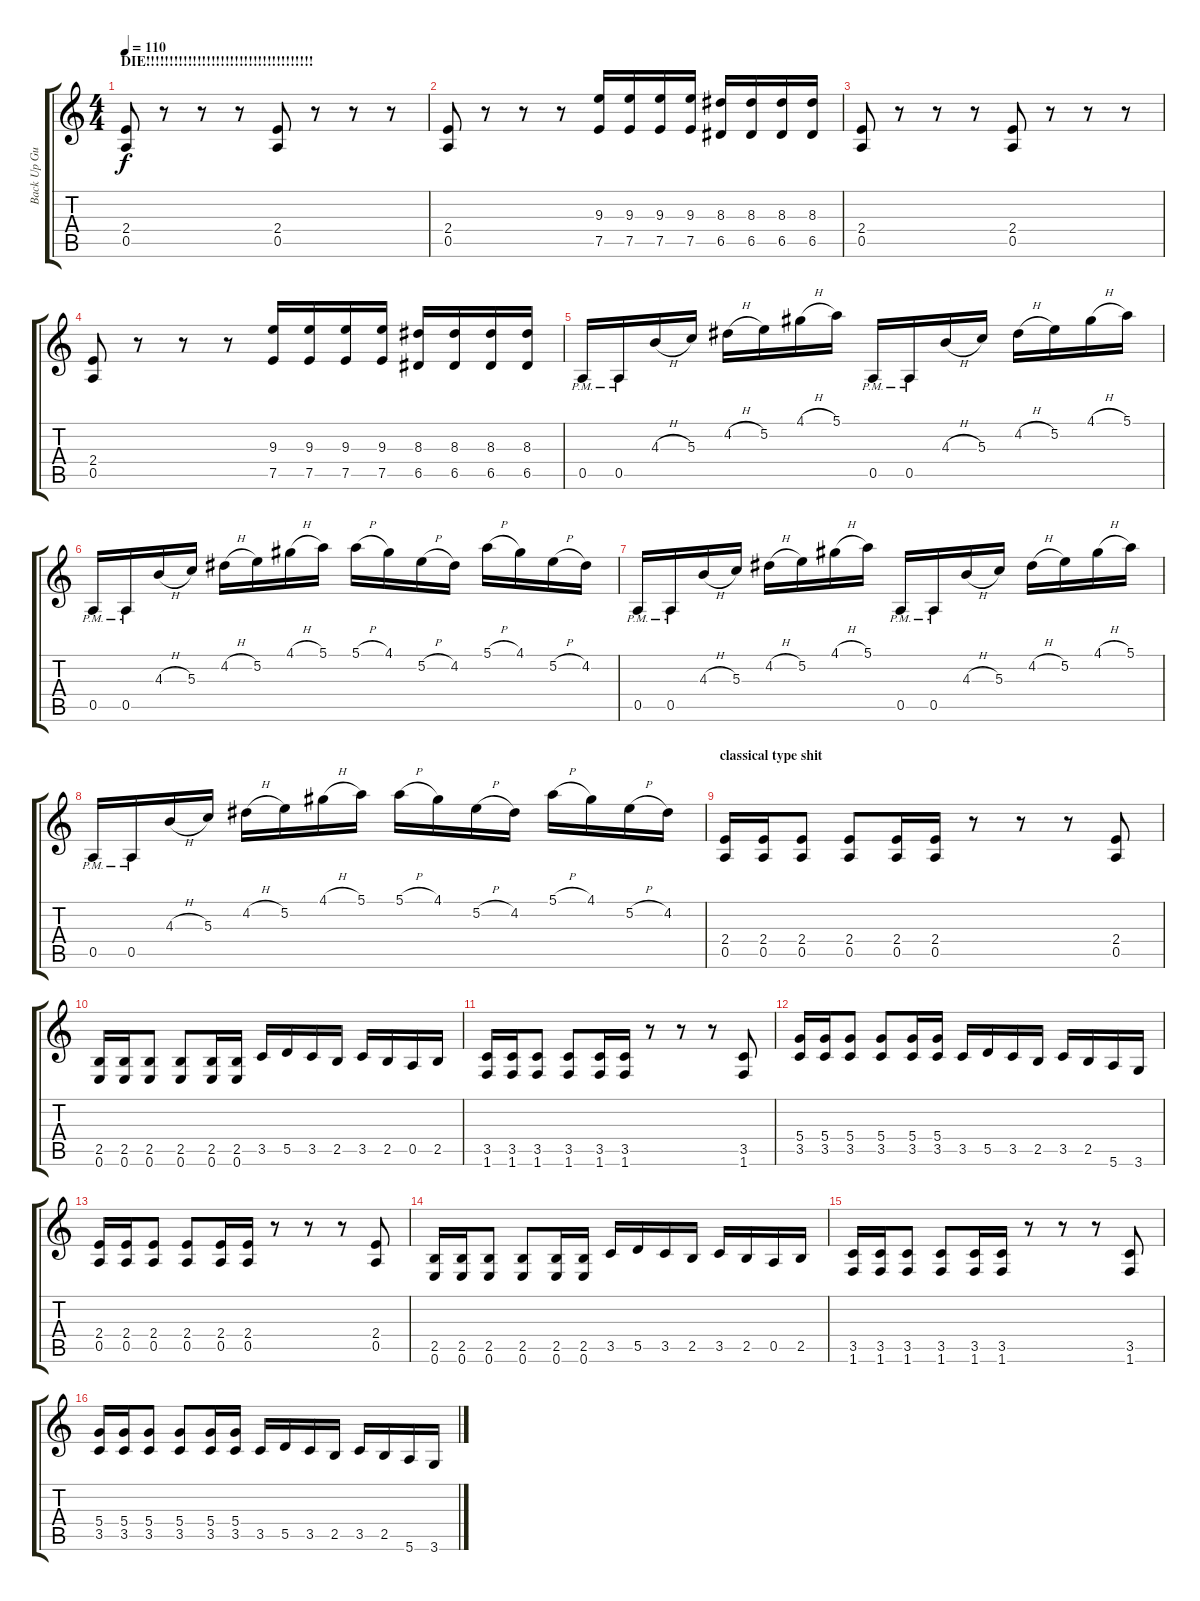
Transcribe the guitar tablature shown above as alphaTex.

\track ("Back Up Guitar" "Back Up Gu") {instrument overdrivenguitar}
\staff {score tabs}
\tuning (E4 B3 G3 D3 A2 E2) {hide}
\ts (4 4)
\section ("" "DIE!!!!!!!!!!!!!!!!!!!!!!!!!!!!!!!!!!!!")
\tempo 110
\clef g2
\ks c
(2.4 0.5).8{dy f} r.8 r.8 r.8 (2.4 0.5).8 r.8 r.8 r.8 |
(2.4 0.5).8 r.8 r.8 r.8 (9.3 7.5).16 (9.3 7.5).16 (9.3 7.5).16 (9.3 7.5).16 (8.3 6.5).16 (8.3 6.5).16 (8.3 6.5).16 (8.3 6.5).16 |
(2.4 0.5).8 r.8 r.8 r.8 (2.4 0.5).8 r.8 r.8 r.8 |
(2.4 0.5).8 r.8 r.8 r.8 (9.3 7.5).16 (9.3 7.5).16 (9.3 7.5).16 (9.3 7.5).16 (8.3 6.5).16 (8.3 6.5).16 (8.3 6.5).16 (8.3 6.5).16 |
0.5{pm}.16 0.5{pm}.16 4.3{h}.16 5.3.16 4.2{h}.16 5.2.16 4.1{h}.16 5.1.16 0.5{pm}.16 0.5{pm}.16 4.3{h}.16 5.3.16 4.2{h}.16 5.2.16 4.1{h}.16 5.1.16 |
0.5{pm}.16 0.5{pm}.16 4.3{h}.16 5.3.16 4.2{h}.16 5.2.16 4.1{h}.16 5.1.16 5.1{h}.16 4.1.16 5.2{h}.16 4.2.16 5.1{h}.16 4.1.16 5.2{h}.16 4.2.16 |
0.5{pm}.16 0.5{pm}.16 4.3{h}.16 5.3.16 4.2{h}.16 5.2.16 4.1{h}.16 5.1.16 0.5{pm}.16 0.5{pm}.16 4.3{h}.16 5.3.16 4.2{h}.16 5.2.16 4.1{h}.16 5.1.16 |
0.5{pm}.16 0.5{pm}.16 4.3{h}.16 5.3.16 4.2{h}.16 5.2.16 4.1{h}.16 5.1.16 5.1{h}.16 4.1.16 5.2{h}.16 4.2.16 5.1{h}.16 4.1.16 5.2{h}.16 4.2.16 |
\section ("" "classical type shit")
(2.4 0.5).16 (2.4 0.5).16 (2.4 0.5).8 (2.4 0.5).8 (2.4 0.5).16 (2.4 0.5).16 r.8 r.8 r.8 (2.4 0.5).8 |
(2.5 0.6).16 (2.5 0.6).16 (2.5 0.6).8 (2.5 0.6).8 (2.5 0.6).16 (2.5 0.6).16 3.5.16 5.5.16 3.5.16 2.5.16 3.5.16 2.5.16 0.5.16 2.5.16 |
(3.5 1.6).16 (3.5 1.6).16 (3.5 1.6).8 (3.5 1.6).8 (3.5 1.6).16 (3.5 1.6).16 r.8 r.8 r.8 (3.5 1.6).8 |
(5.4 3.5).16 (5.4 3.5).16 (5.4 3.5).8 (5.4 3.5).8 (5.4 3.5).16 (5.4 3.5).16 3.5.16 5.5.16 3.5.16 2.5.16 3.5.16 2.5.16 5.6.16 3.6.16 |
(2.4 0.5).16 (2.4 0.5).16 (2.4 0.5).8 (2.4 0.5).8 (2.4 0.5).16 (2.4 0.5).16 r.8 r.8 r.8 (2.4 0.5).8 |
(2.5 0.6).16 (2.5 0.6).16 (2.5 0.6).8 (2.5 0.6).8 (2.5 0.6).16 (2.5 0.6).16 3.5.16 5.5.16 3.5.16 2.5.16 3.5.16 2.5.16 0.5.16 2.5.16 |
(3.5 1.6).16 (3.5 1.6).16 (3.5 1.6).8 (3.5 1.6).8 (3.5 1.6).16 (3.5 1.6).16 r.8 r.8 r.8 (3.5 1.6).8 |
(5.4 3.5).16 (5.4 3.5).16 (5.4 3.5).8 (5.4 3.5).8 (5.4 3.5).16 (5.4 3.5).16 3.5.16 5.5.16 3.5.16 2.5.16 3.5.16 2.5.16 5.6.16 3.6.16
